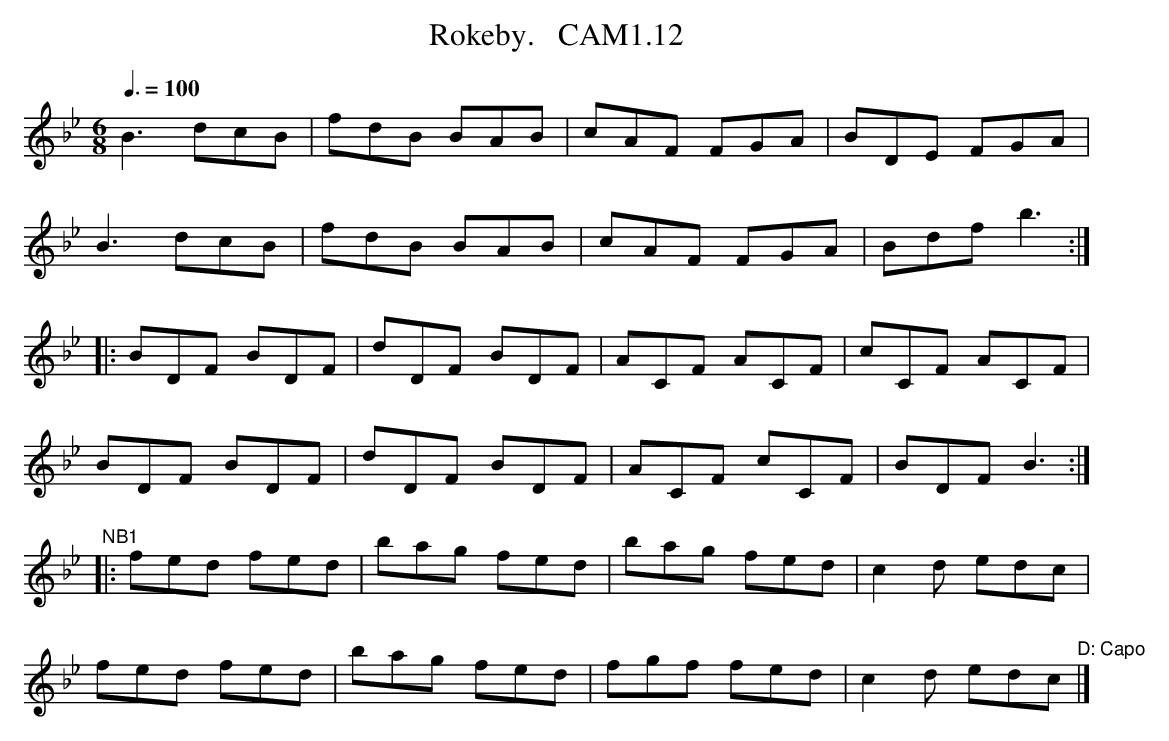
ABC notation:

X:1
T:Rokeby.   CAM1.12
M:6/8
L:1/8
Q:3/8=100
K:Bb
B3 dcB|fdB BAB|cAF FGA|BDE FGA|
B3 dcB|fdB BAB|cAF FGA|Bdf b3 :|
|: BDF BDF|dDF BDF|ACF ACF|cCF ACF|
BDF BDF|dDF BDF|ACF cCF|BDF B3 :|
"NB1"|:fed fed|bag fed|bag fed|c2d edc|
fed fed|bag fed|fgf fed|c2d edc "^D: Capo"|]
